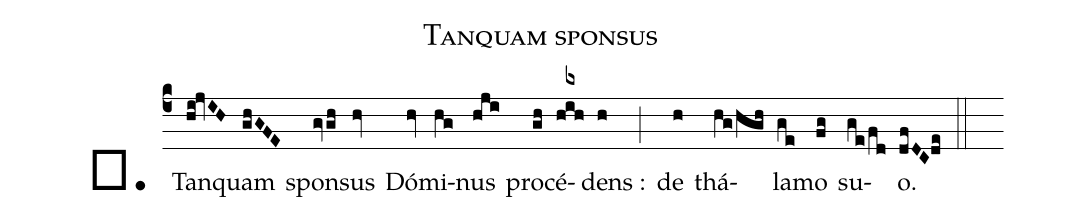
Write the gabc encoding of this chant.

name: Tanquam sponsus;
%%
(c4) <sp>℣.</sp> Tan(hi!jvIH)quam(ghGFE) spon(gvgh)sus(hv) Dó(hv)mi(hg)nus(hji) pro(gh)cé(hir6h)dens :(h) (;)
de(h) thá(hg/hgh)la(ge)mo(fg) su(ge/fd)o.(dfDC/0de) (::)
